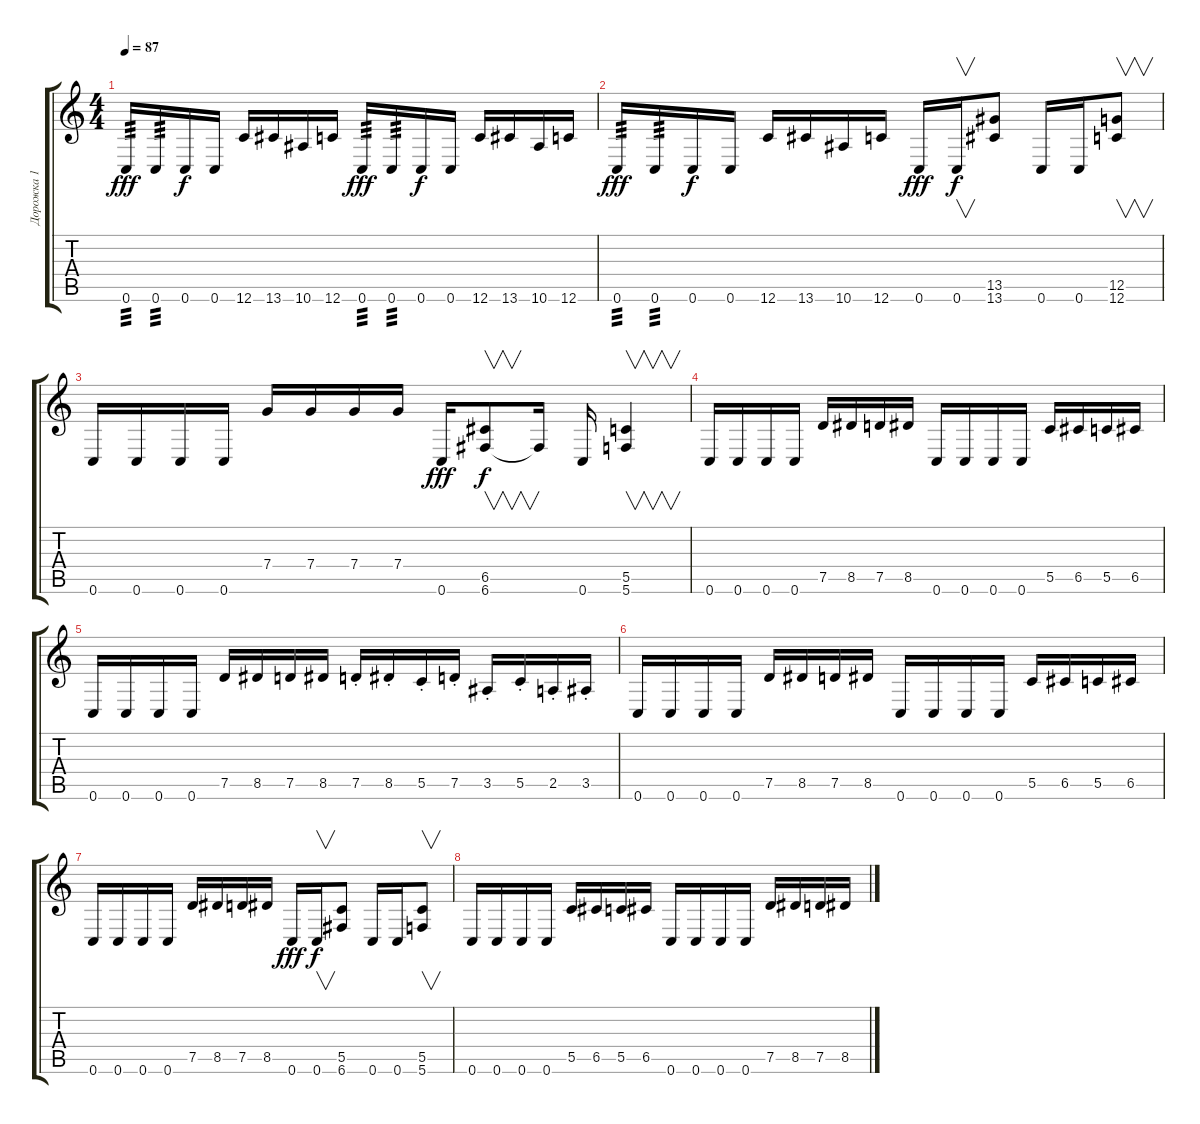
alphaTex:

\track ("Дорожка 1" "Дорожка 1") {instrument distortionguitar}
\staff {score tabs}
\tuning (D4 A3 F3 C3 G2 C2) {hide}
\ts (4 4)
\tempo 87
\clef g2
\ks c
0.6.16{tp 3 dy fff} 0.6.16{tp 3} 0.6.16{dy f} 0.6.16 12.6.16 13.6.16 10.6.16 12.6.16 0.6.16{tp 3 dy fff} 0.6.16{tp 3} 0.6.16{dy f} 0.6.16 12.6.16 13.6.16 10.6.16 12.6.16 |
0.6.16{tp 3 dy fff} 0.6.16{tp 3} 0.6.16{dy f} 0.6.16 12.6.16 13.6.16 10.6.16 12.6.16 0.6.16{dy fff} 0.6.16{v dy f} (13.5 13.6).8 0.6.16 0.6.16 (12.5 12.6).8{v} |
0.6.16 0.6.16 0.6.16 0.6.16 7.4.16 7.4.16 7.4.16 7.4.16 0.6.16{dy fff} (6.5 6.6).8{v dy f} 6.6{t}.16 0.6.16 (5.5 5.6).4{v} |
0.6.16 0.6.16 0.6.16 0.6.16 7.5.16 8.5.16 7.5.16 8.5.16 0.6.16 0.6.16 0.6.16 0.6.16 5.5.16 6.5.16 5.5.16 6.5.16 |
0.6.16 0.6.16 0.6.16 0.6.16 7.5.16 8.5.16 7.5.16 8.5.16 7.5{st}.16 8.5{st}.16 5.5{st}.16 7.5{st}.16 3.5{st}.16 5.5{st}.16 2.5{st}.16 3.5{st}.16 |
0.6.16 0.6.16 0.6.16 0.6.16 7.5.16 8.5.16 7.5.16 8.5.16 0.6.16 0.6.16 0.6.16 0.6.16 5.5.16 6.5.16 5.5.16 6.5.16 |
0.6.16 0.6.16 0.6.16 0.6.16 7.5.16 8.5.16 7.5.16 8.5.16 0.6.16{dy fff} 0.6.16{v dy f} (5.5 6.6).8 0.6.16 0.6.16 (5.5 5.6).8{v} |
0.6.16 0.6.16 0.6.16 0.6.16 5.5.16 6.5.16 5.5.16 6.5.16 0.6.16 0.6.16 0.6.16 0.6.16 7.5.16 8.5.16 7.5.16 8.5.16
